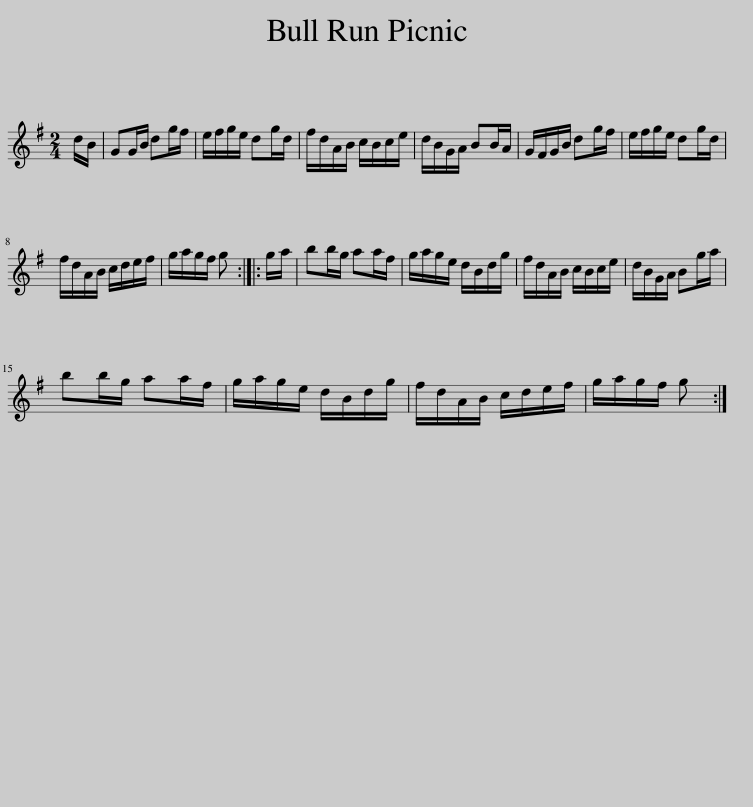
X:1
L:1/8
M:2/4
I:linebreak $
K:G
V:1 treble
V:1
 d/B/ | GG/B/ dg/f/ | e/f/g/e/ dg/d/ | f/d/A/B/ c/B/c/e/ | d/B/G/A/ BB/A/ | %5
 G/F/G/B/ dg/f/ | e/f/g/e/ dg/d/ |$ f/d/A/B/ c/d/e/f/ | g/a/g/f/ g :: g/a/ | %10
 bb/g/ aa/f/ | g/a/g/e/ d/B/d/g/ | f/d/A/B/ c/B/c/e/ | d/B/G/A/ Bg/a/ |$ bb/g/ aa/f/ | %15
 g/a/g/e/ d/B/d/g/ | f/d/A/B/ c/d/e/f/ | g/a/g/f/ g :| %18
